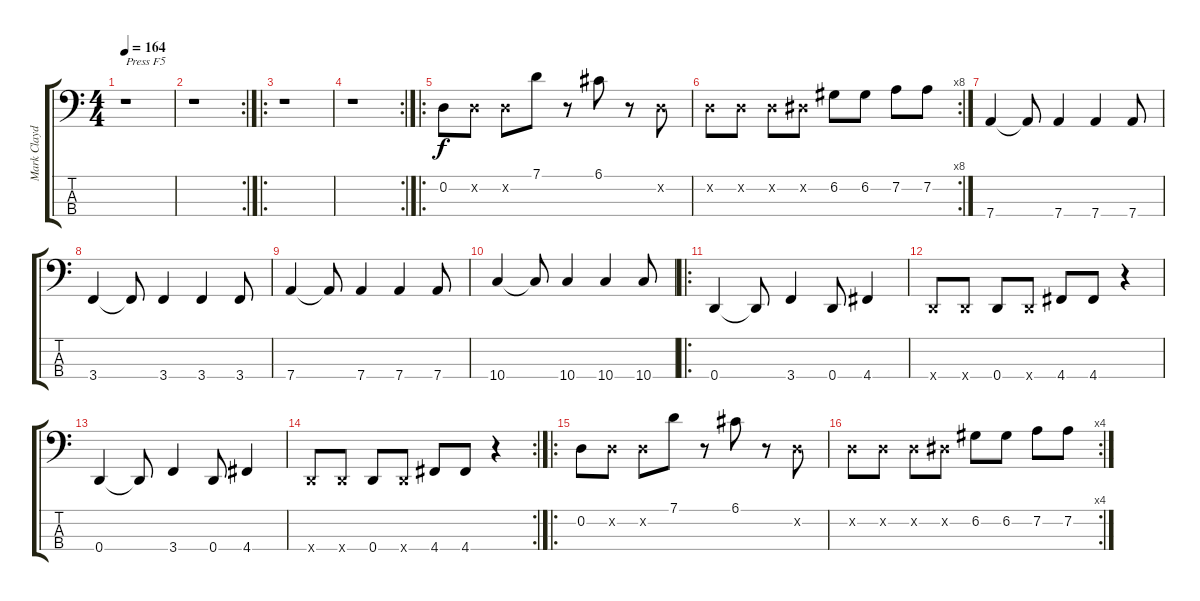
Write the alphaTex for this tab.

\track ("Mark Clayden" "Mark Clayd") {instrument electricbassfinger}
\staff {score tabs}
\tuning (G2 D2 G1 D1) {hide}
\ts (4 4)
\tempo 164
\clef f4
\ks c
r.1{txt "Press F5" dy f instrument electricbassfinger} |
\rc 2
r.1 |
\ro
r.1 |
\rc 2
r.1 |
\ro
0.2.8 0.2{x}.8 0.2{x}.8 7.1.8 r.8 6.1.8 r.8 0.2{x}.8 |
\rc 8
0.2{x}.8 0.2{x}.8 0.2{x}.8 1.2{x}.8 6.2.8 6.2.8 7.2.8 7.2.8 |
7.4.4 7.4{t}.8 7.4.4 7.4.4 7.4.8 |
3.4.4 3.4{t}.8 3.4.4 3.4.4 3.4.8 |
7.4.4 7.4{t}.8 7.4.4 7.4.4 7.4.8 |
10.4.4 10.4{t}.8 10.4.4 10.4.4 10.4.8 |
\ro
0.4.4 0.4{t}.8 3.4.4 0.4.8 4.4.4 |
0.4{x}.8 0.4{x}.8 0.4.8 0.4{x}.8 4.4.8 4.4.8 r.4 |
0.4.4 0.4{t}.8 3.4.4 0.4.8 4.4.4 |
\rc 2
0.4{x}.8 0.4{x}.8 0.4.8 0.4{x}.8 4.4.8 4.4.8 r.4 |
\ro
0.2.8 0.2{x}.8 0.2{x}.8 7.1.8 r.8 6.1.8 r.8 0.2{x}.8 |
\rc 4
0.2{x}.8 0.2{x}.8 0.2{x}.8 1.2{x}.8 6.2.8 6.2.8 7.2.8 7.2.8
